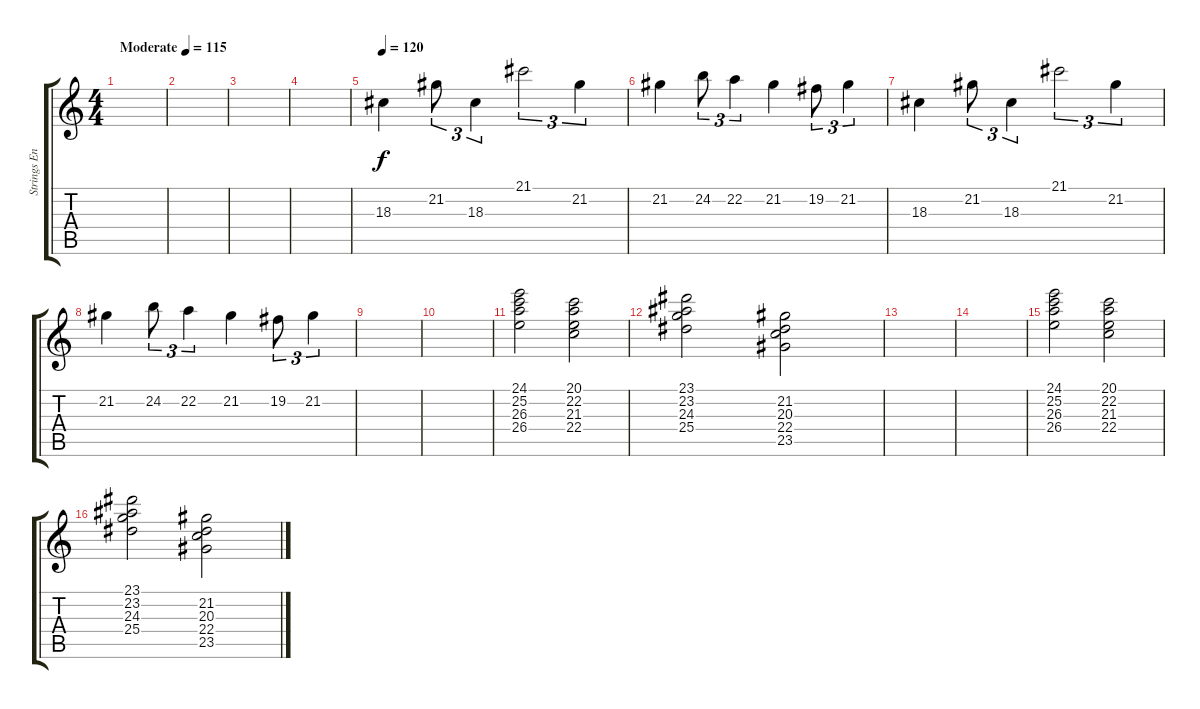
\track ("Strings Ensemble" "Strings En") {instrument stringensemble1}
\staff {score tabs}
\tuning (E4 B3 G3 D3 A2 E2) {hide}
\ts (4 4)
\tempo (115 "Moderate")
\clef g2
\ks c
|
|
|
|
\tempo 120
18.3.4 21.2.8{tu (3 2)} 18.3.4{tu (3 2)} 21.1.2{tu (3 2)} 21.2.4{tu (3 2)} |
21.2.4 24.2.8{tu (3 2)} 22.2.4{tu (3 2)} 21.2.4 19.2.8{tu (3 2)} 21.2.4{tu (3 2)} |
18.3.4 21.2.8{tu (3 2)} 18.3.4{tu (3 2)} 21.1.2{tu (3 2)} 21.2.4{tu (3 2)} |
21.2.4 24.2.8{tu (3 2)} 22.2.4{tu (3 2)} 21.2.4 19.2.8{tu (3 2)} 21.2.4{tu (3 2)} |
|
|
(24.1 25.2 26.3 26.4).2 (20.1 22.2 21.3 22.4).2 |
(23.1 23.2 24.3 25.4).2 (21.2 20.3 22.4 23.5).2 |
|
|
(24.1 25.2 26.3 26.4).2 (20.1 22.2 21.3 22.4).2 |
(23.1 23.2 24.3 25.4).2 (21.2 20.3 22.4 23.5).2
